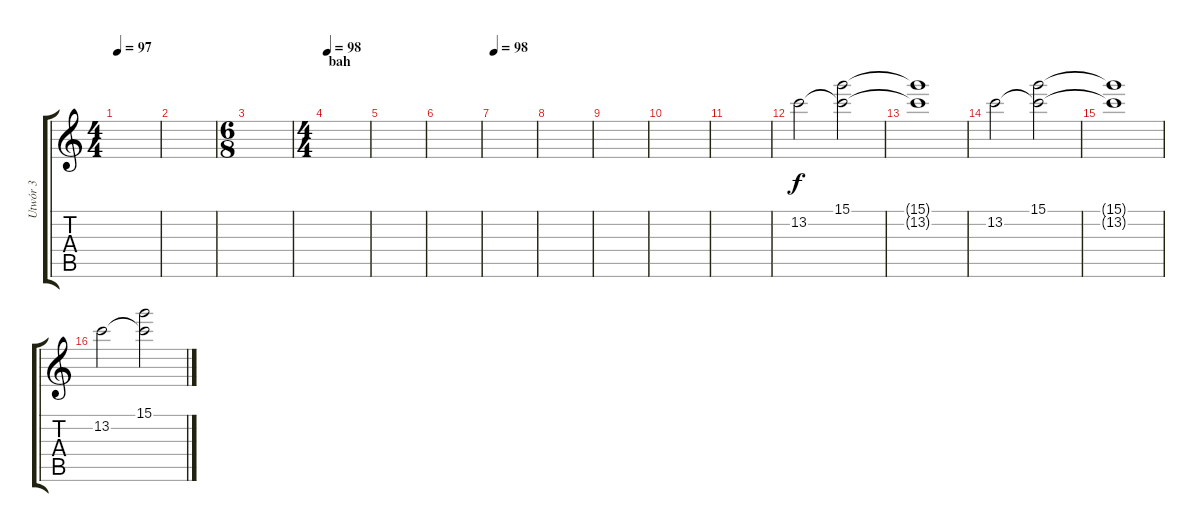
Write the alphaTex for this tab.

\track ("Utwór 3" "Utwór 3") {instrument overdrivenguitar}
\staff {score tabs}
\tuning (E4 B3 G3 D3 A2 D2) {hide}
\ts (4 4)
\tempo 97
\clef g2
\ks c
|
|
\ts (6 8)
|
\ts (4 4)
\section ("" "bah")
\tempo 98
|
|
|
\tempo 98
|
|
|
|
|
13.2.2{volume 5 instrument acousticguitarsteel} (15.1 13.2{t}).2 |
(15.1{t} 13.2{t}).1 |
13.2.2 (15.1 13.2{t}).2 |
(15.1{t} 13.2{t}).1 |
13.2.2 (15.1 13.2{t}).2
